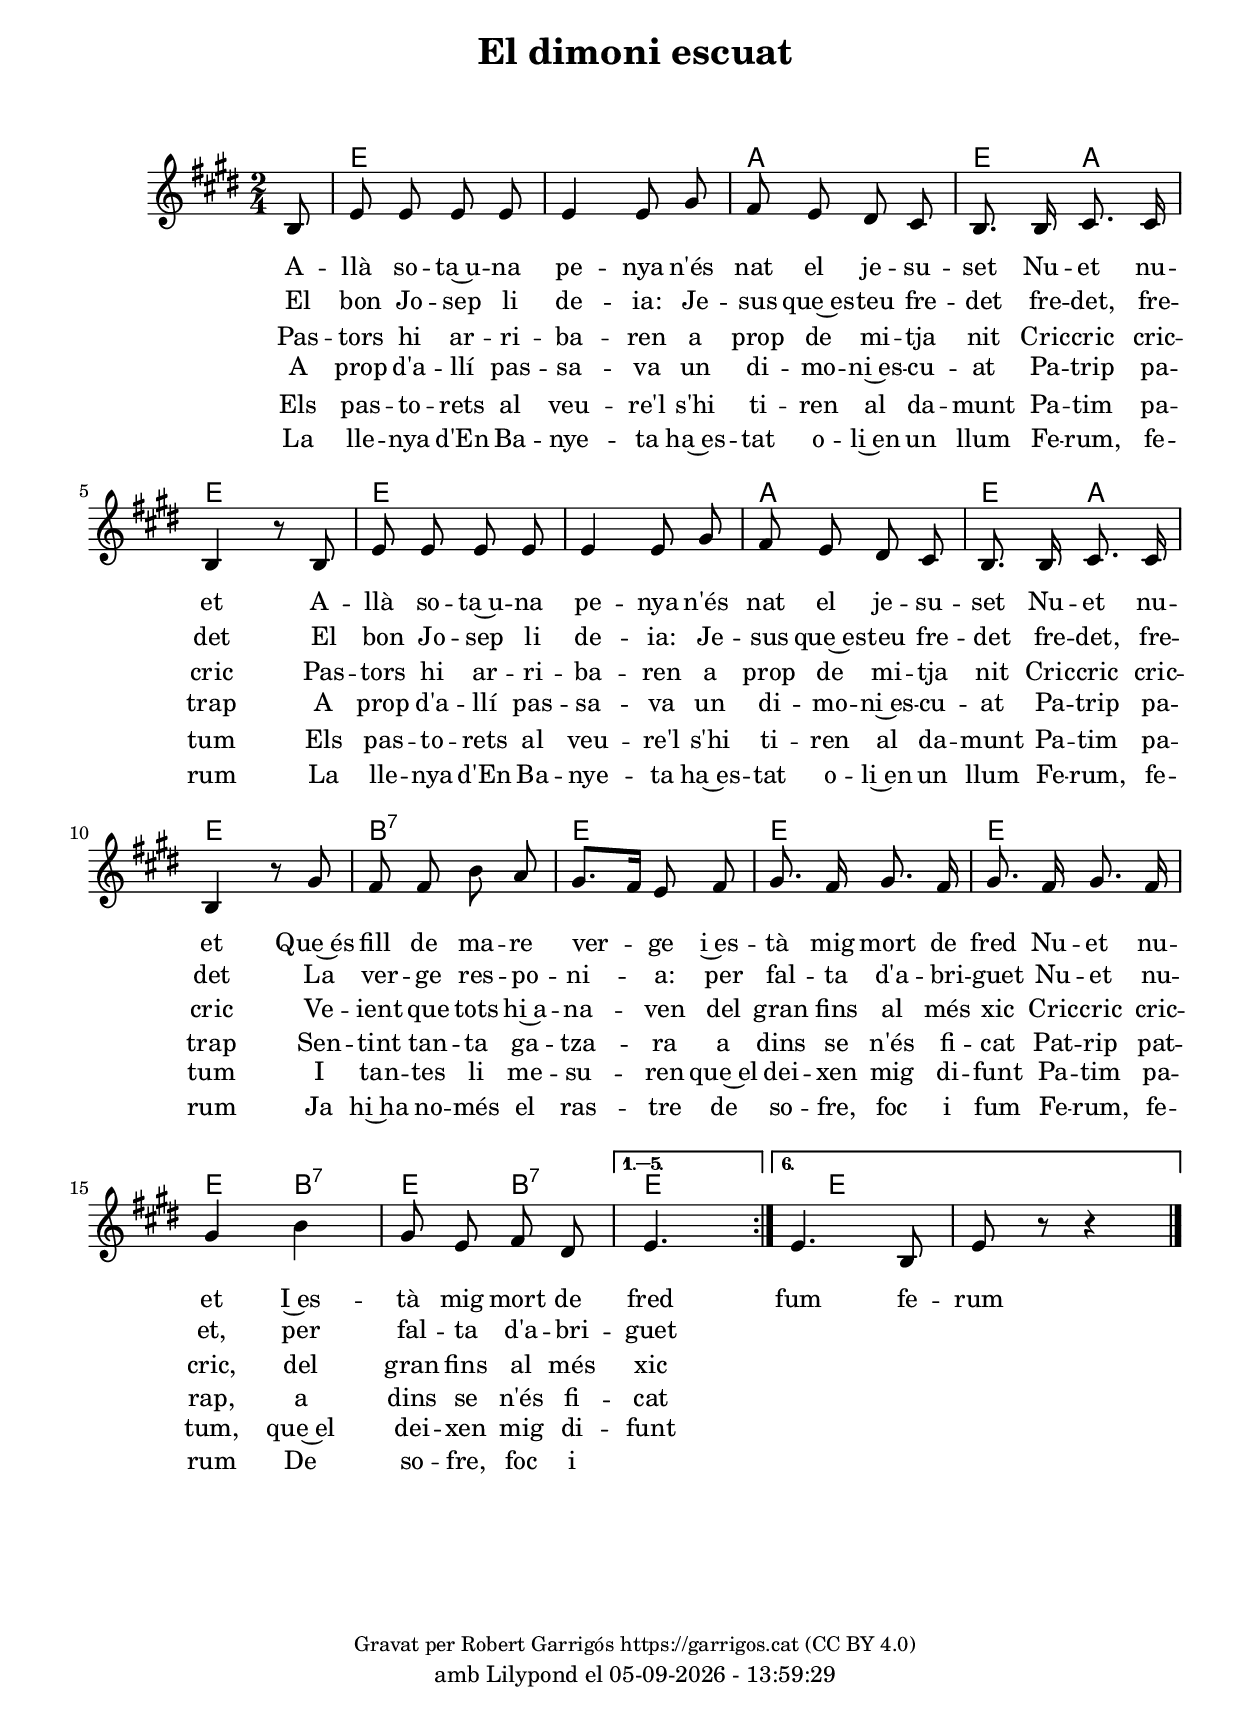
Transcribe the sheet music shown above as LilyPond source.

\version "2.24.3"
\language "english"

% #(set-global-staff-size 30)
data = #(strftime "%d-%m-%Y - %H:%M:%S" (localtime (current-time)))

\include "predefined-guitar-fretboards.ly"

global = {
  % \overrideTimeSignatureSettings
  % 4/4        % timeSignatureFraction
  % 1/4        % baseMomentFraction
  % 2,2        % beatStructure
  % #'()       % beamExceptions
  \key e \major
  \time 2/4
  \tempo ""
  \set Score.tempoHideNote = ##t
  \tempo 8=80

}


melody = \relative c' {
  \clef treble
  \global
  \repeat volta 6 {
  \partial 8 b8
  | e e e e
  | e4 e8 gs
  | fs e ds cs
  | b8. b16 cs8. cs16
  | b4 r8 b8
  | e e e e
  | e4 e8 gs
  | fs e ds cs
  | b8. b16 cs8. cs16
  | b4 r8 gs'8
  | fs fs b a
  | gs8. [fs16] e8 fs
  | gs8. fs16 gs8. fs16
  | gs8. fs16 gs8. fs16
  | gs4 b4
  | gs8 e fs ds
  }
  \alternative {
    {| e4. \bar ":|."}
    {| e4. b8 | e r8 r4 \bar "|."}
  }


}

chnames = {
  \chordmode{
    s8
    e1
    a2
    e4 a4
    e2
    e1
    a2
    e4 a4
    e2
    b2:7
    e2
    e2
    e2
    e4 b4:7
    e4 b4:7
    e2
    e2
  }
}

catala = \lyricmode {
  \repeat volta 6 {
  <<
    {
      A -- llà so -- ta~u -- na pe -- nya n'és nat el je -- su -- set
      Nu -- et nu -- et
      A -- llà so -- ta~u -- na pe -- nya n'és nat el je -- su -- set
      Nu -- et nu -- et
      Que~és fill de ma -- re ver -- ge i~es -- tà mig mort de fred
      Nu -- et nu -- et
      I~es -- tà mig mort de fred
    }
    \new Lyrics = "secondVerse" \with { alignBelowContext = "catala" }
    {
      El bon Jo -- sep li de -- ia: Je -- sus que~es -- teu fre -- det
      fre -- det, fre -- det
      El bon Jo -- sep li de -- ia: Je -- sus que~es -- teu fre -- det
      fre -- det, fre -- det
      La ver -- ge res -- po -- ni -- a: per fal -- ta d'a -- bri -- guet
      Nu -- et nu -- et,
      per fal -- ta d'a -- bri -- guet
    }
    \new Lyrics = "thirdVerse" \with { alignBelowContext = "catala" }
    {
      Pas -- tors hi ar -- ri -- ba -- ren a prop de mi -- tja nit
      Cric -- cric cric -- cric
      Pas -- tors hi ar -- ri -- ba -- ren a prop de mi -- tja nit
      Cric -- cric cric -- cric
      Ve -- ient que tots hi~a -- na -- ven del gran fins al més xic
      Cric -- cric cric -- cric, del gran fins al més xic
    }
    \new Lyrics = "fourthVerse" \with { alignBelowContext = "catala" }
    {
      A prop d'a -- llí pas -- sa -- va un di -- mo -- ni~es -- cu -- at
      Pa -- trip pa -- trap
      A prop d'a -- llí pas -- sa -- va un di -- mo -- ni~es -- cu -- at
      Pa -- trip pa -- trap
      Sen -- tint tan -- ta ga -- tza -- ra a dins se n'és fi -- cat
      Pat -- rip pat -- rap, a dins se n'és fi -- cat
    }
    \new Lyrics = "fifthVerse" \with { alignBelowContext = "catala" }
    {
      Els pas -- to -- rets al veu -- re'l s'hi ti -- ren al da -- munt
      Pa -- tim pa -- tum
      Els pas -- to -- rets al veu -- re'l s'hi ti -- ren al da -- munt
      Pa -- tim pa -- tum
      I tan -- tes li me -- su -- ren que~el dei -- xen mig di -- funt
      Pa -- tim pa -- tum, que~el dei -- xen mig di -- funt
    }
    \new Lyrics = "sexthVerse" \with { alignBelowContext = "catala" }
    {
      La lle -- nya d'En Ba -- nye -- ta ha~es -- tat o -- li~en un llum
      Fe -- rum, fe -- rum
      La lle -- nya d'En Ba -- nye -- ta ha~es -- tat o -- li~en un llum
      Fe -- rum, fe -- rum
      Ja hi~ha no -- més el ras -- tre de so -- fre, foc i fum
      Fe -- rum, fe -- rum
      De so -- fre, foc i
    }
  >>
  }
  \alternative {
    {}
    { fum fe -- rum}
  }
}



titol = "El dimoni escuat"
subtitol = ""
compositor = ""
lletrista = ""
traductor = ""


%%%%%%%%%%%%%%%%%%%%%%%%%%%%%%%%%%%%%
%%%%%%%%%%%%% PDF %%%%%%%%%%%%%%%%%%%
%%%%%%%%%%%%%%%%%%%%%%%%%%%%%%%%%%%%%

\book {
  % \bookOutputSuffix ""
  \header {
    title = \titol
    subtitle = \subtitol
    composer = \compositor
    arranger = \lletrista
    poet = \traductor
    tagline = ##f
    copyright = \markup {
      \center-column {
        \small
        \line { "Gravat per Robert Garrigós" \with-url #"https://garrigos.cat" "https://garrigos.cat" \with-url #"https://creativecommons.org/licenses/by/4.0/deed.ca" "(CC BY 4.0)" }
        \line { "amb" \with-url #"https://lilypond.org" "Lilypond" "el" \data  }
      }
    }
  }
  \score {
    <<
      \new ChordNames {
        \set majorSevenSymbol = \markup { \whiteTriangleMarkup 7 }
        \chnames
      }
      % \new FretBoards {
      %   \chnames
      % }
      \new Voice = "mel" { \set Staff.midiInstrument = "voice oohs" \autoBeamOff \melody }
      \new Lyrics \with {
        \override VerticalAxisGroup.nonstaff-relatedstaff-spacing.padding = #2
      }
      \lyricsto mel \catala
    >>
    \layout {
      #(layout-set-staff-size 20)
      \context {
        \Staff
        \RemoveEmptyStaves
      }
      \context {
        \Lyrics
        \override VerticalAxisGroup.nonstaff-nonstaff-spacing.padding = #1
      }
    }
    \midi { }
  }
  \paper {
    set-paper-size = "a5"
    top-margin = 10
    left-margin = 15
    indent = 10
    max-systems-per-page = 6
    score-system-spacing =
    #'((basic-distance . 20)
       (minimum-distance . 10)
       (padding . 0)
       (stretchability . 14))

    % last-bottom-spacing =
    % #'((basic-distance . 15)
    %    (minimum-distance . 5)
    %    (padding . 0)
    %    (stretchability . 10))
    markup-system-spacing =
    #'((minimum-distance . 15))
    system-system-spacing =
    #'((basic-distance . 10)
       (minimum-distance . 10)
       (padding . 3))
    % staff-staff-spacing =
    % #'((padding . 10))
    % default-staff-staff-spacing =
    % #'((basic-distance . 0)
    %    (minimum-distance . 0)
    %    (padding . 0)
    %    (stretchability . 10))
    % annotate-spacing = ##t
    % print-all-headers = ##t
    % print-first-page-number = ##t
    oddFooterMarkup = \markup {
      \center-column {
        % \line { \fromproperty #'header:title "- pàgina" \fromproperty #'page:page-number-string "de" \concat {\page-ref #'lastPage "0" "?"} }
        \fill-line { \fromproperty #'header:copyright }
      }
    }
    evenFooterMarkup = \markup {
      \center-column {
        % \line { \fromproperty #'header:title "- pàgina" \fromproperty #'page:page-number-string "de" \concat {\page-ref #'lastPage "0" "?"} }
        \fill-line { \fromproperty #'header:copyright }
      }
    }
  }
}
